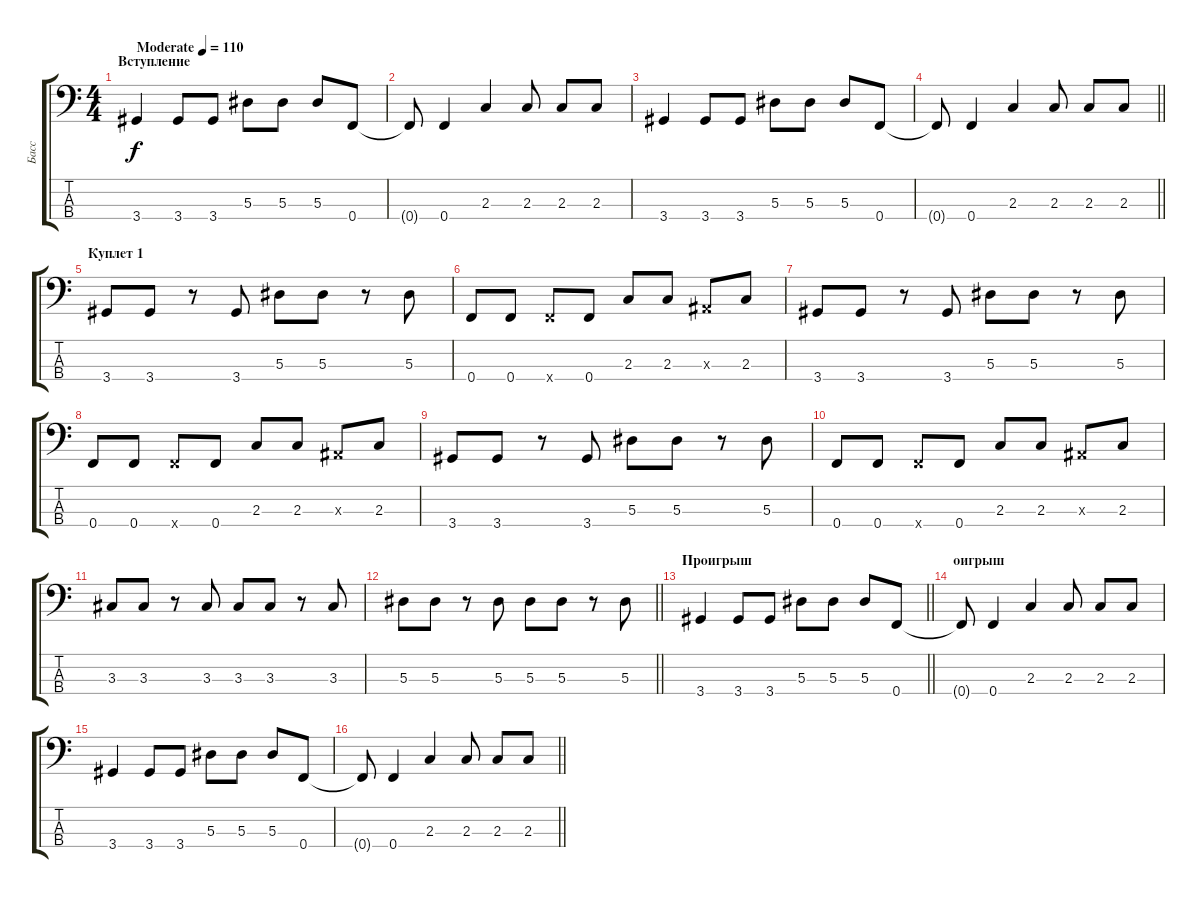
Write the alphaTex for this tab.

\track ("Басс" "Басс") {instrument electricbassfinger}
\staff {score tabs}
\tuning (Ab2 Eb2 Bb1 F1) {hide}
\ts (4 4)
\section ("" "Вступление")
\tempo (110 "Moderate")
\clef f4
\ks c
3.4.4{dy f instrument electricbassfinger} 3.4.8 3.4.8 5.3.8 5.3.8 5.3.8 0.4.8 |
0.4{t}.8 0.4.4 2.3.4 2.3.8 2.3.8 2.3.8 |
3.4.4 3.4.8 3.4.8 5.3.8 5.3.8 5.3.8 0.4.8 |
\barLineRight lightlight
0.4{t}.8 0.4.4 2.3.4 2.3.8 2.3.8 2.3.8 |
\section ("" "Куплет 1")
3.4.8 3.4.8 r.8 3.4.8 5.3.8 5.3.8 r.8 5.3.8 |
0.4.8 0.4.8 0.4{x}.8 0.4.8 2.3.8 2.3.8 0.3{x}.8 2.3.8 |
3.4.8 3.4.8 r.8 3.4.8 5.3.8 5.3.8 r.8 5.3.8 |
0.4.8 0.4.8 0.4{x}.8 0.4.8 2.3.8 2.3.8 0.3{x}.8 2.3.8 |
3.4.8 3.4.8 r.8 3.4.8 5.3.8 5.3.8 r.8 5.3.8 |
0.4.8 0.4.8 0.4{x}.8 0.4.8 2.3.8 2.3.8 0.3{x}.8 2.3.8 |
3.3.8 3.3.8 r.8 3.3.8 3.3.8 3.3.8 r.8 3.3.8 |
\barLineRight lightlight
5.3.8 5.3.8 r.8 5.3.8 5.3.8 5.3.8 r.8 5.3.8 |
\section ("" "Проигрыш")
\barLineRight lightlight
3.4.4 3.4.8 3.4.8 5.3.8 5.3.8 5.3.8 0.4.8 |
\section ("" "оигрыш")
0.4{t}.8 0.4.4 2.3.4 2.3.8 2.3.8 2.3.8 |
3.4.4 3.4.8 3.4.8 5.3.8 5.3.8 5.3.8 0.4.8 |
\barLineRight lightlight
0.4{t}.8 0.4.4 2.3.4 2.3.8 2.3.8 2.3.8
